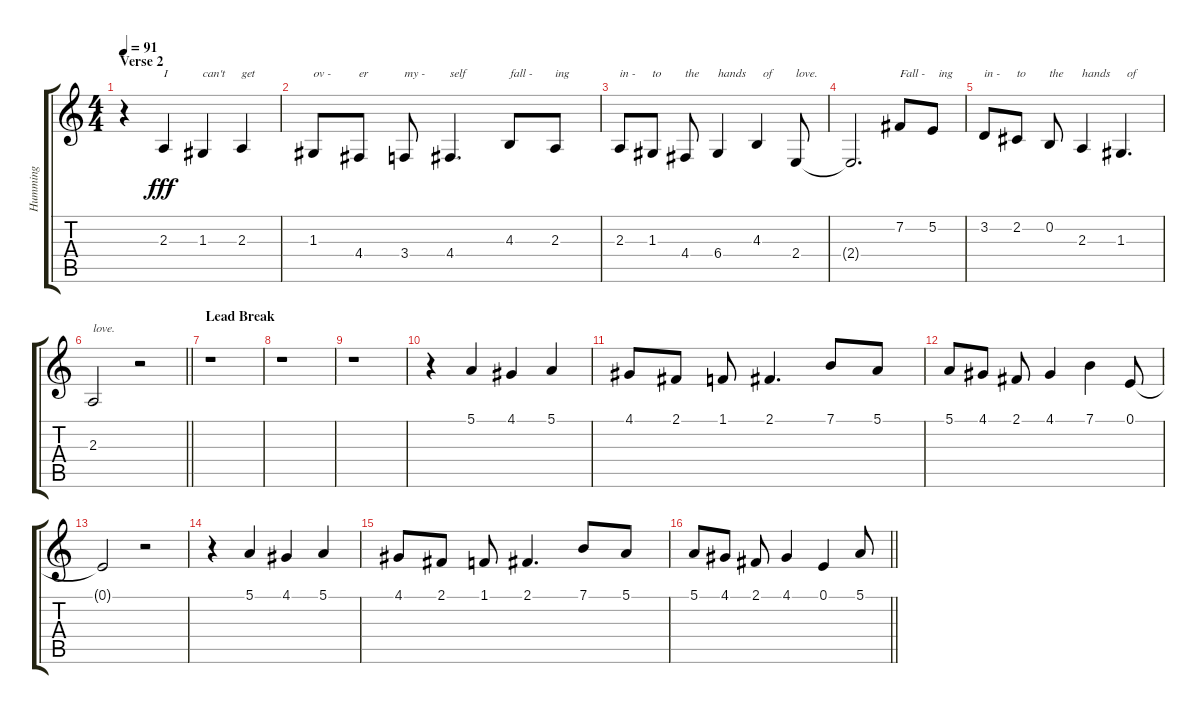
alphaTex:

\track ("Humming" "Humming") {instrument synthvoice}
\staff {score tabs}
\tuning (E4 B3 G3 D3 A2 E2) {hide}
\ts (4 4)
\section ("" "Verse 2")
\tempo 91
\clef g2
\ks c
r.4{dy fff} 2.3.4{txt "I"} 1.3.4{txt "can't"} 2.3.4{txt "get"} |
1.3.8{txt "ov -"} 4.4.8{txt "er"} 3.4.8{txt "my -"} 4.4.4{d txt "self"} 4.3.8{txt "fall -"} 2.3.8{txt "ing"} |
2.3.8{txt "in -"} 1.3.8{txt "to"} 4.4.8{txt "the"} 6.4.4{txt "hands"} 4.3.4{txt "  of"} 2.4.8{txt "love."} |
2.4{t}.2{d} 7.2.8{txt "Fall -"} 5.2.8{txt "  ing"} |
3.2.8{txt "in -"} 2.2.8{txt "to"} 0.2.8{txt "the"} 2.3.4{txt "hands"} 1.3.4{d txt "  of"} |
\barLineRight lightlight
2.3.2{txt "love."} r.2 |
\section ("" "Lead Break")
r.1 |
r.1 |
r.1 |
r.4{volume 16 instrument synthvoice} 5.1.4 4.1.4 5.1.4 |
4.1.8 2.1.8 1.1.8 2.1.4{d} 7.1.8 5.1.8 |
5.1.8 4.1.8 2.1.8 4.1.4 7.1.4 0.1.8 |
0.1{t}.2 r.2 |
r.4 5.1.4 4.1.4 5.1.4 |
4.1.8 2.1.8 1.1.8 2.1.4{d} 7.1.8 5.1.8 |
\barLineRight lightlight
5.1.8 4.1.8 2.1.8 4.1.4 0.1.4 5.1.8
